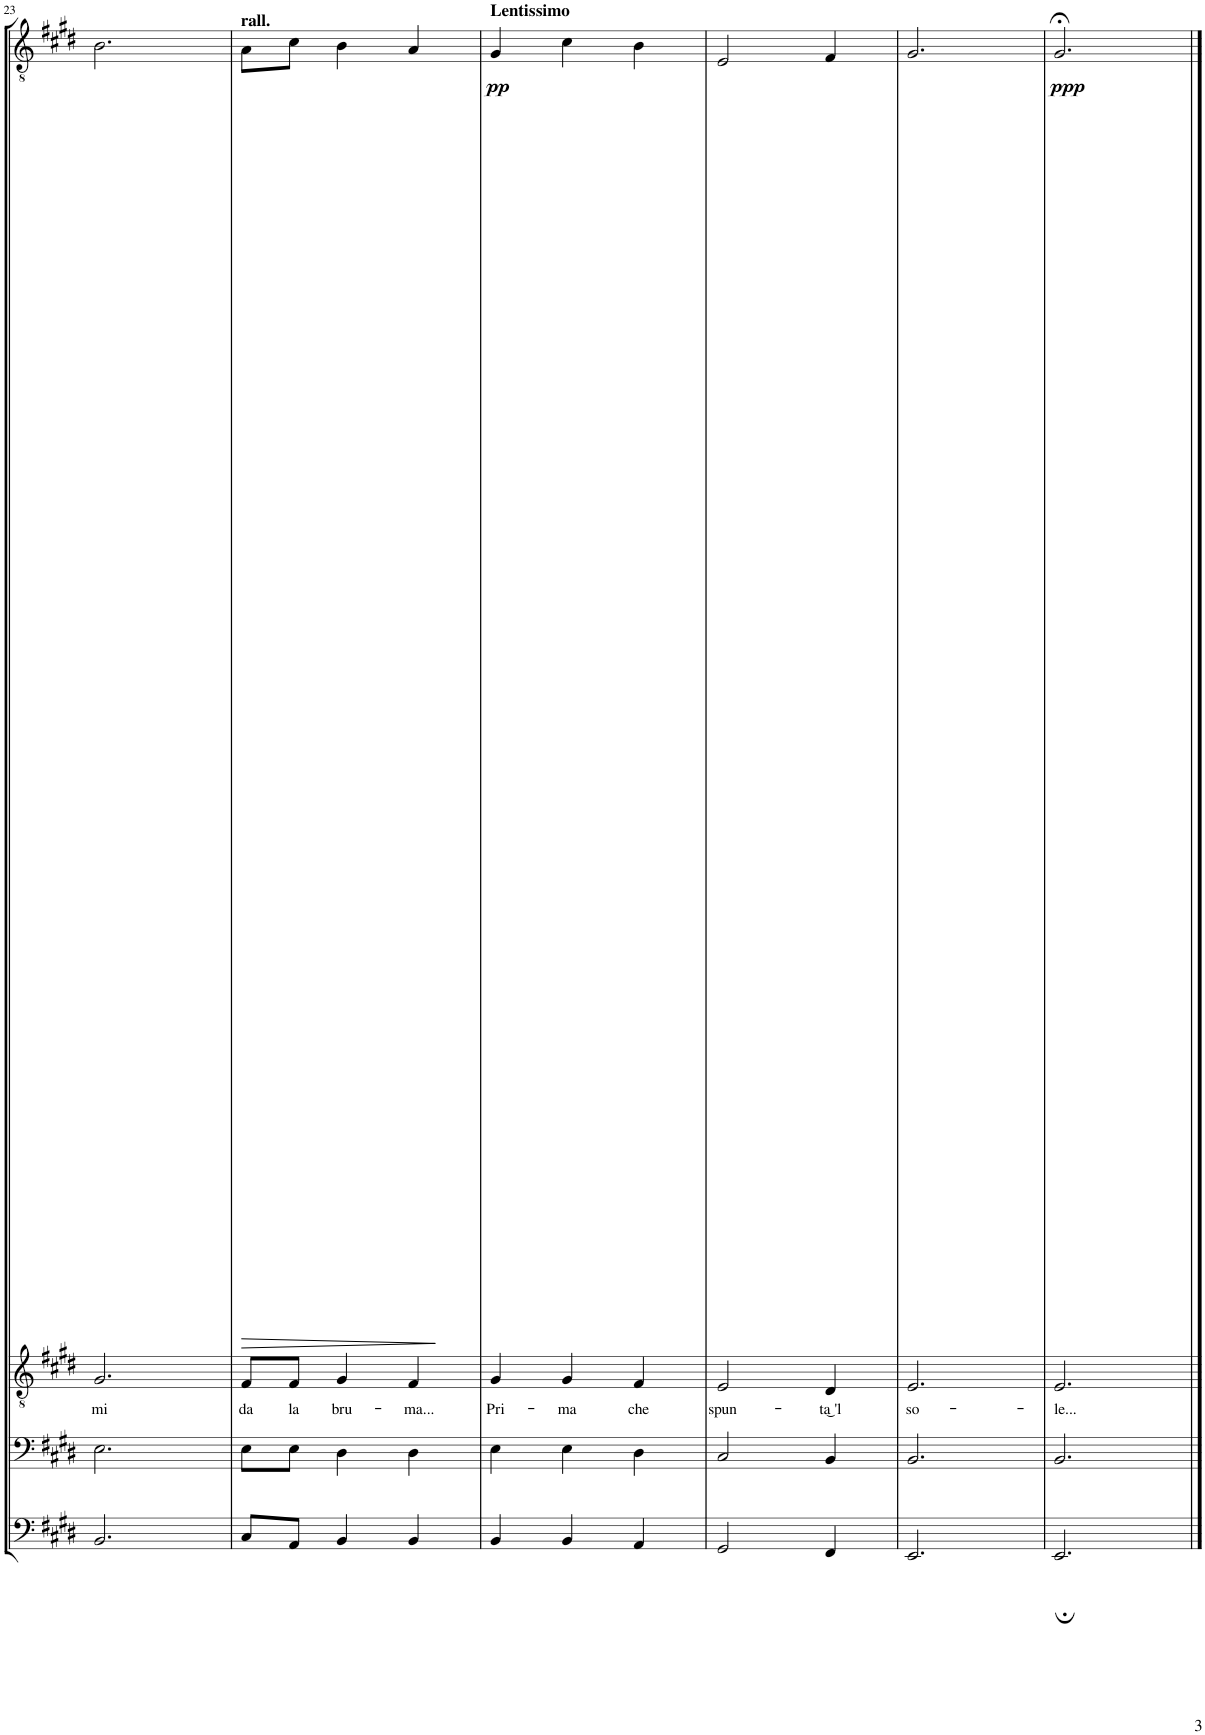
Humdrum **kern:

**kern	**kern	**kern	**text	**kern	**dynam
*part4	*part3	*part2	*part2	*part1	*part1
*staff4	*staff3	*staff2	*staff2	*staff1	*staff1
*I"Bass	*I"Baritone	*I"Tenor	*	*I"Tenor	*
!!LO:PB:g=z
*clefF4	*clefF4	*clefGv2	*	*clefGv2	*
*k[f#c#g#d#]	*k[f#c#g#d#]	*k[f#c#g#d#]	*	*k[f#c#g#d#]	*
*M3/4	*M3/4	*M3/4	*	*M3/4	*
=23	=23	=23	=23	=23	=23
!	!	!	!LO:LY:b	!	!
2.BB/	2.E\	2.G#/	mi	2.B\	.
=24	=24	=24	=24	=24	=24
!	!	!	!	!LO:TX:a:B:t=rall.	!
!	!	!	!LO:LY:b	!	!LO:HP:b
8C#/L	8E\L	8F#/L	da	8A\L	>
!	!	!	!LO:LY:b	!	!
8AA/J	8E\J	8F#/J	la	8c#\J	.
!	!	!	!LO:LY:b	!	!
4BB/	4D#\	4G#/	bru-	4B\	.
!	!	!	!LO:LY:b	!	!
4BB/	4D#\	4F#/	-ma...	4A/	]
=25	=25	=25	=25	=25	=25
!	!	!	!	!LO:TX:a:B:t=Lentissimo	!
!	!	!	!LO:LY:b	!	!LO:DY:b
4BB/	4E\	4G#/	Pri-	4G#/	pp
!	!	!	!LO:LY:b	!	!
4BB/	4E\	4G#/	-ma	4c#\	.
!	!	!	!LO:LY:b	!	!
4AA/	4D#\	4F#/	che	4B\	.
=26	=26	=26	=26	=26	=26
!	!	!	!LO:LY:b	!	!
2GG#/	2C#/	2E/	spun-	2E/	.
!	!	!	!LO:LY:b	!	!
4FF#/	4BB/	4D#/	-ta͜ 'l	4F#/	.
=27	=27	=27	=27	=27	=27
!	!	!	!LO:LY:b	!	!
2.EE/	2.BB/	2.E/	so-	2.G#/	.
=28	=28	=28	=28	=28	=28
!	!	!	!LO:LY:b	!	!LO:DY:b
2.EE;/	2.BB/	2.E/	-le...	2.G#;</	ppp
==	==	==	==	==	==
*-	*-	*-	*-	*-	*-
